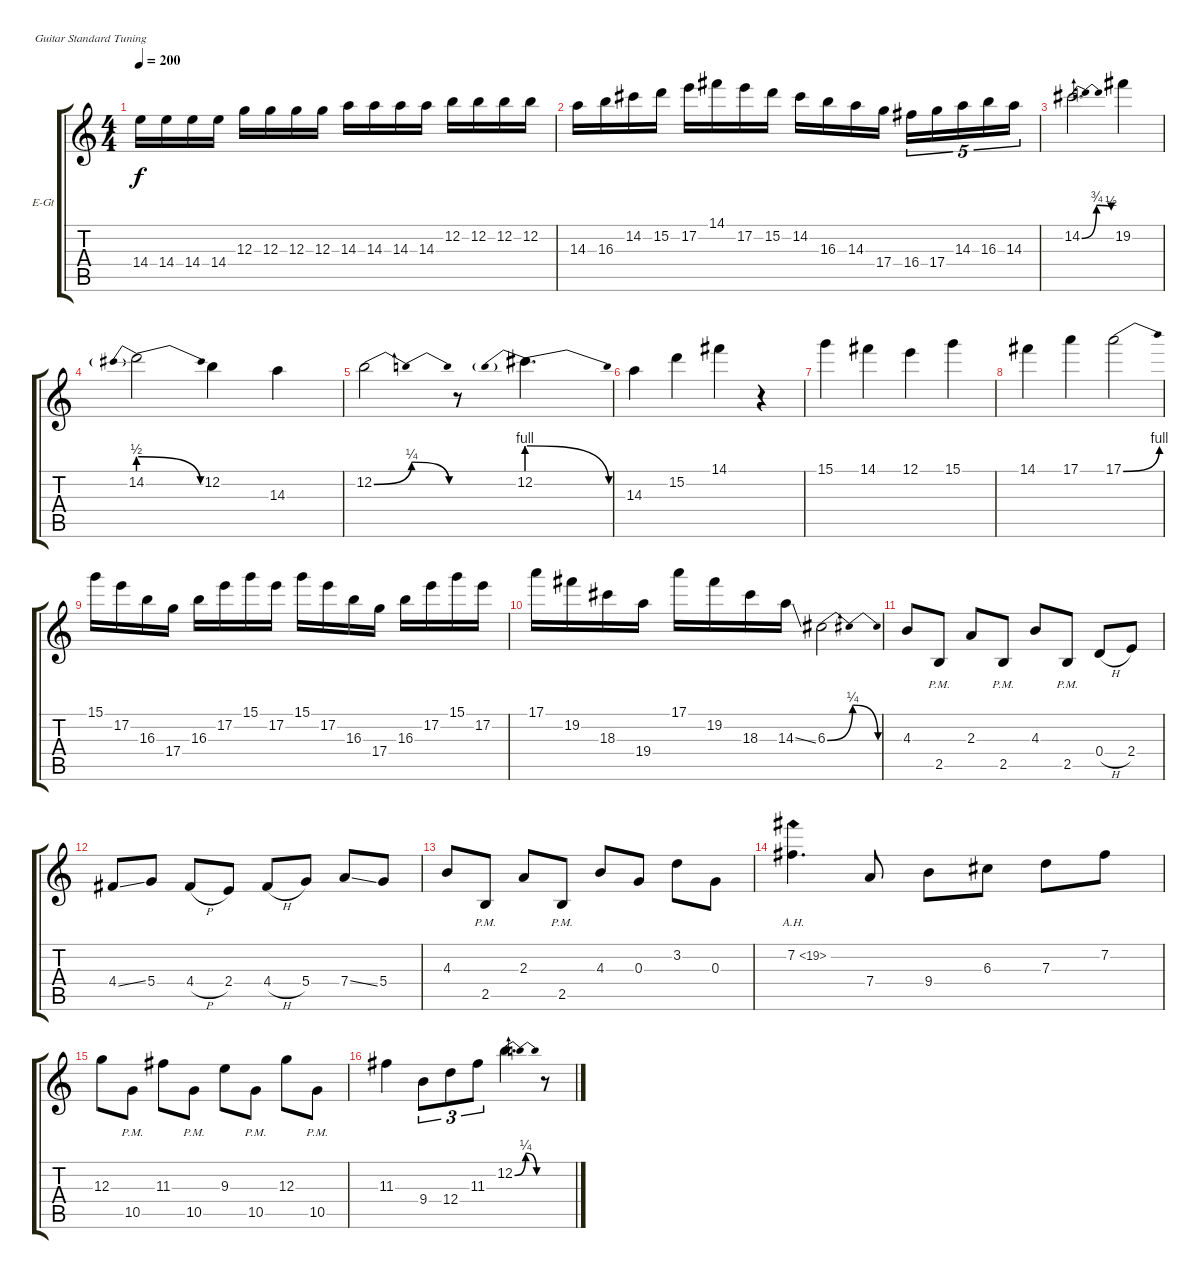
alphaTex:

\bracketExtendMode groupsimilarinstruments
\firstSystemTrackNameOrientation horizontal
\otherSystemsTrackNameOrientation horizontal
\track ("Harmony" "E-Gt") {instrument distortionguitar}
\staff {score tabs}
\tuning (E4 B3 G3 D3 A2 E2)
\ts (4 4)
\tempo 200
\clef g2
\ks c
14.4.16{dy f} 14.4.16 14.4.16 14.4.16 12.3.16 12.3.16 12.3.16 12.3.16 14.3.16 14.3.16 14.3.16 14.3.16 12.2.16 12.2.16 12.2.16 12.2.16 |
14.3.16 16.3.16 14.2.16 15.2.16 17.2.16 14.1.16 17.2.16 15.2.16 14.2.16 16.3.16 14.3.16 17.4.16 16.4.16{tu (5 4)} 17.4.16{tu (5 4)} 14.3.16{tu (5 4)} 16.3.16{tu (5 4)} 14.3.16{tu (5 4)} |
14.2{be (bendrelease 0 0 30 3 30 3 60 2)}.2{d} 19.2.4 |
14.2{be (prebendrelease 0 2 60 0)}.2 12.2.4 14.3.4 |
12.2{be (bendrelease 0 0 30 1 30 1 60 0)}.2 r.8 12.2{be (prebendrelease 0 4 60 0)}.4{d} |
14.3.4 15.2.4 14.1.4 r.4 |
15.1.4 14.1.4 12.1.4 15.1.4 |
14.1.4 17.1.4 17.1{be (bend 0 0 60 4)}.2 |
15.1.16 17.2.16 16.3.16 17.4.16 16.3.16 17.2.16 15.1.16 17.2.16 15.1.16 17.2.16 16.3.16 17.4.16 16.3.16 17.2.16 15.1.16 17.2.16 |
17.1.16 19.2.16 18.3.16 19.4.16 17.1.16 19.2.16 18.3.16 14.3{ss}.16 6.3{be (bendrelease 0 0 30 1 30 1 60 0)}.2 |
4.3.8 2.5{pm}.8 2.3.8 2.5{pm}.8 4.3.8 2.5{pm}.8 0.4{h}.8 2.4.8 |
4.4{ss}.8 5.4.8 4.4{h}.8 2.4.8 4.4{h}.8 5.4.8 7.4{ss}.8 5.4.8 |
4.3.8 2.5{pm}.8 2.3.8 2.5{pm}.8 4.3.8 0.3.8 3.2.8 0.3.8 |
7.2{ah 12}.4{d} 7.4.8 9.4.8 6.3.8 7.3.8 7.2.8 |
12.3.8 10.5{pm}.8 11.3.8 10.5{pm}.8 9.3.8 10.5{pm}.8 12.3.8 10.5{pm}.8 |
11.3.4 9.4.8{tu (3 2)} 12.4.8{tu (3 2)} 11.3.8{tu (3 2)} 12.2{be (bendrelease 0 0 30 1 30 1 60 0)}.4{d} r.8
